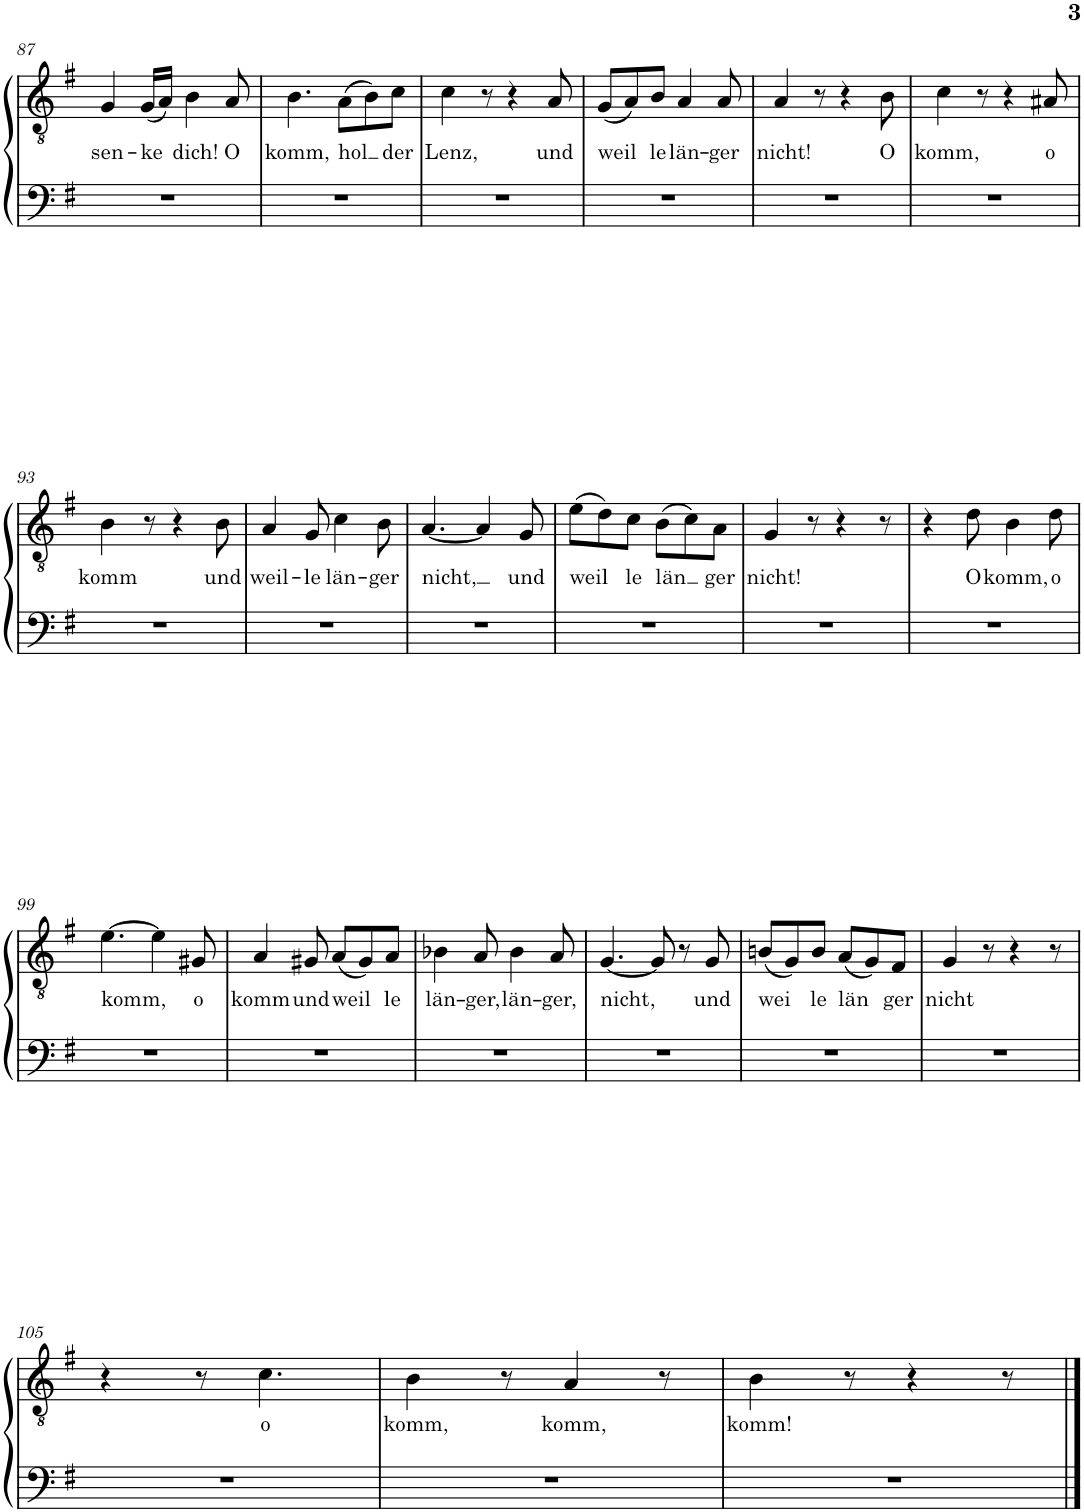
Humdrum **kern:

**kern	**kern	**text
*part1	*part1	*part1
*staff2	*staff1	*staff1
*I"Piano	*	*
*I'Pno.	*	*
!!LO:PB:g=z
*clefF4	*clefGv2	*
*k[f#]	*k[f#]	*
*M6/8	*M6/8	*
=87	=87	=87
!	!	!LO:LY:b
2.r	4G/	sen-
!	!	!LO:LY:b
.	(16G/LL	-ke
.	16A/JJ)	.
!	!	!LO:LY:b
.	4B\	dich!
!	!	!LO:LY:b
.	8A/	O
=88	=88	=88
!	!	!LO:LY:b
2.r	4.B\	komm,
!	!	!LO:LY:b
.	(8A\L	hol
.	8B\)	.
!	!	!LO:LY:b
.	8c\J	der
=89	=89	=89
!	!	!LO:LY:b
2.r	4c\	Lenz,
.	8r	.
.	4r	.
!	!	!LO:LY:b
.	8A/	und
=90	=90	=90
!	!	!LO:LY:b
2.r	(8G/L	weil
.	8A/)	.
!	!	!LO:LY:b
.	8B/J	le
!	!	!LO:LY:b
.	4A/	län-
!	!	!LO:LY:b
.	8A/	-ger
=91	=91	=91
!	!	!LO:LY:b
2.r	4A/	nicht!
.	8r	.
.	4r	.
!	!	!LO:LY:b
.	8B\	O
=92	=92	=92
!	!	!LO:LY:b
2.r	4c\	komm,
.	8r	.
.	4r	.
!	!	!LO:LY:b
.	8A#X/	o
!!LO:LB:g=z
=93	=93	=93
!	!	!LO:LY:b
2.r	4B\	komm
.	8r	.
.	4r	.
!	!	!LO:LY:b
.	8B\	und
=94	=94	=94
!	!	!LO:LY:b
2.r	4A/	weil-
!	!	!LO:LY:b
.	8G/	-le
!	!	!LO:LY:b
.	4c\	län-
!	!	!LO:LY:b
.	8B\	-ger
=95	=95	=95
!	!	!LO:LY:b
2.r	[4.A/	nicht,
.	4A/]	.
!	!	!LO:LY:b
.	8G/	und
=96	=96	=96
!	!	!LO:LY:b
2.r	(8e\L	weil
.	8d\)	.
!	!	!LO:LY:b
.	8c\J	le
!	!	!LO:LY:b
.	(8B\L	län
.	8c\)	.
!	!	!LO:LY:b
.	8A\J	ger
=97	=97	=97
!	!	!LO:LY:b
2.r	4G/	nicht!
.	8r	.
.	4r	.
.	8r	.
=98	=98	=98
2.r	4r	.
!	!	!LO:LY:b
.	8d\	O
!	!	!LO:LY:b
.	4B\	komm,
!	!	!LO:LY:b
.	8d\	o
!!LO:LB:g=z
=99	=99	=99
!	!	!LO:LY:b
2.r	[4.e\	komm,
.	4e\]	.
!	!	!LO:LY:b
.	8G#X/	o
=100	=100	=100
!	!	!LO:LY:b
2.r	4A/	komm
!	!	!LO:LY:b
.	8G#X/	und
!	!	!LO:LY:b
.	(8A/L	weil
.	8G#/)	.
!	!	!LO:LY:b
.	8A/J	le
=101	=101	=101
!	!	!LO:LY:b
2.r	4B-X\	län-
!	!	!LO:LY:b
.	8A/	-ger,
!	!	!LO:LY:b
.	4B-\	län-
!	!	!LO:LY:b
.	8A/	-ger,
=102	=102	=102
!	!	!LO:LY:b
2.r	[4.G/	nicht,
.	8G/]	.
.	8r	.
!	!	!LO:LY:b
.	8G/	und
=103	=103	=103
!	!	!LO:LY:b
2.r	(8Bn/L	wei
.	8G/)	.
!	!	!LO:LY:b
.	8B/J	le
!	!	!LO:LY:b
.	(8A/L	län
.	8G/)	.
!	!	!LO:LY:b
.	8F#/J	ger
=104	=104	=104
!	!	!LO:LY:b
2.r	4G/	nicht
.	8r	.
.	4r	.
.	8r	.
!!LO:LB:g=z
=105	=105	=105
2.r	4r	.
.	8r	.
!	!	!LO:LY:b
.	4.c\	o
=106	=106	=106
!	!	!LO:LY:b
2.r	4B\	komm,
.	8r	.
!	!	!LO:LY:b
.	4A/	komm,
.	8r	.
=107	=107	=107
!	!	!LO:LY:b
2.r	4B\	komm!
.	8r	.
.	4r	.
.	8r	.
==	==	==
*-	*-	*-
